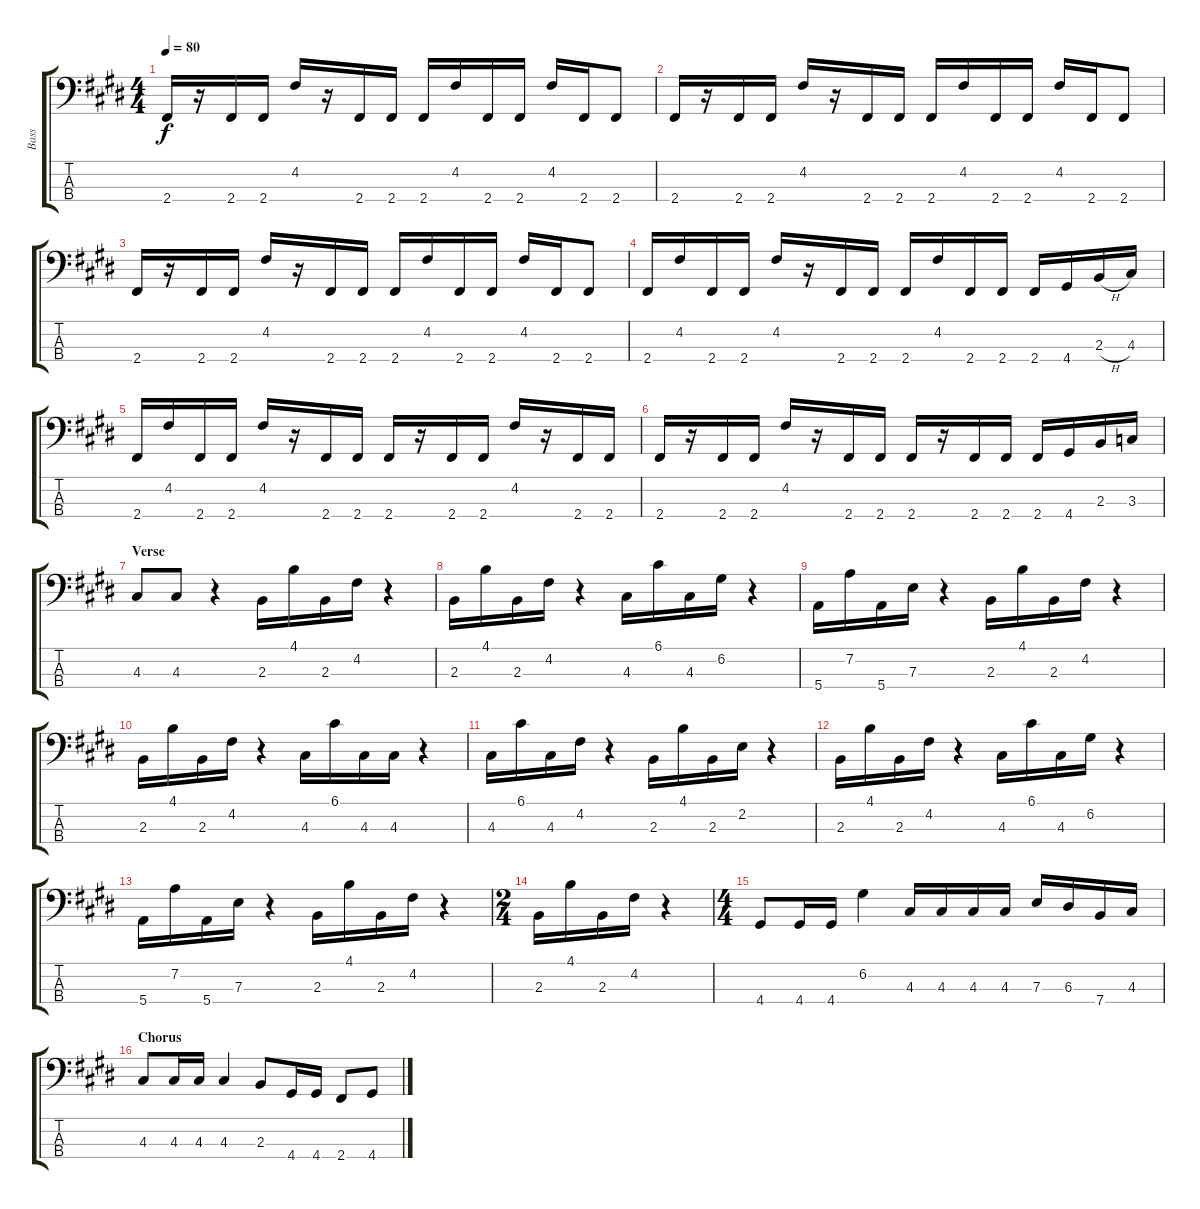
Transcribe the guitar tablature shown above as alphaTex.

\track ("Bass" "Bass") {instrument electricbassfinger}
\staff {score tabs}
\tuning (G2 D2 A1 E1) {hide}
\ts (4 4)
\tempo 80
\clef f4
\ks c#minor
2.4.16{dy f} r.16 2.4.16 2.4.16 4.2.16 r.16 2.4.16 2.4.16 2.4.16 4.2.16 2.4.16 2.4.16 4.2.16 2.4.16 2.4.8 |
2.4.16 r.16 2.4.16 2.4.16 4.2.16 r.16 2.4.16 2.4.16 2.4.16 4.2.16 2.4.16 2.4.16 4.2.16 2.4.16 2.4.8 |
2.4.16 r.16 2.4.16 2.4.16 4.2.16 r.16 2.4.16 2.4.16 2.4.16 4.2.16 2.4.16 2.4.16 4.2.16 2.4.16 2.4.8 |
2.4.16 4.2.16 2.4.16 2.4.16 4.2.16 r.16 2.4.16 2.4.16 2.4.16 4.2.16 2.4.16 2.4.16 2.4.16 4.4.16 2.3{h}.16 4.3.16 |
2.4.16 4.2.16 2.4.16 2.4.16 4.2.16 r.16 2.4.16 2.4.16 2.4.16 r.16 2.4.16 2.4.16 4.2.16 r.16 2.4.16 2.4.16 |
2.4.16 r.16 2.4.16 2.4.16 4.2.16 r.16 2.4.16 2.4.16 2.4.16 r.16 2.4.16 2.4.16 2.4.16 4.4.16 2.3.16 3.3.16 |
\section ("" "Verse")
4.3.8 4.3.8 r.4 2.3.16 4.1.16 2.3.16 4.2.16 r.4 |
2.3.16 4.1.16 2.3.16 4.2.16 r.4 4.3.16 6.1.16 4.3.16 6.2.16 r.4 |
5.4.16 7.2.16 5.4.16 7.3.16 r.4 2.3.16 4.1.16 2.3.16 4.2.16 r.4 |
2.3.16 4.1.16 2.3.16 4.2.16 r.4 4.3.16 6.1.16 4.3.16 4.3.16 r.4 |
4.3.16 6.1.16 4.3.16 4.2.16 r.4 2.3.16 4.1.16 2.3.16 2.2.16 r.4 |
2.3.16 4.1.16 2.3.16 4.2.16 r.4 4.3.16 6.1.16 4.3.16 6.2.16 r.4 |
5.4.16 7.2.16 5.4.16 7.3.16 r.4 2.3.16 4.1.16 2.3.16 4.2.16 r.4 |
\ts (2 4)
2.3.16 4.1.16 2.3.16 4.2.16 r.4 |
\ts (4 4)
4.4.8 4.4.16 4.4.16 6.2.4 4.3.16 4.3.16 4.3.16 4.3.16 7.3.16 6.3.16 7.4.16 4.3.16 |
\section ("" "Chorus")
4.3.8 4.3.16 4.3.16 4.3.4 2.3.8 4.4.16 4.4.16 2.4.8 4.4.8
